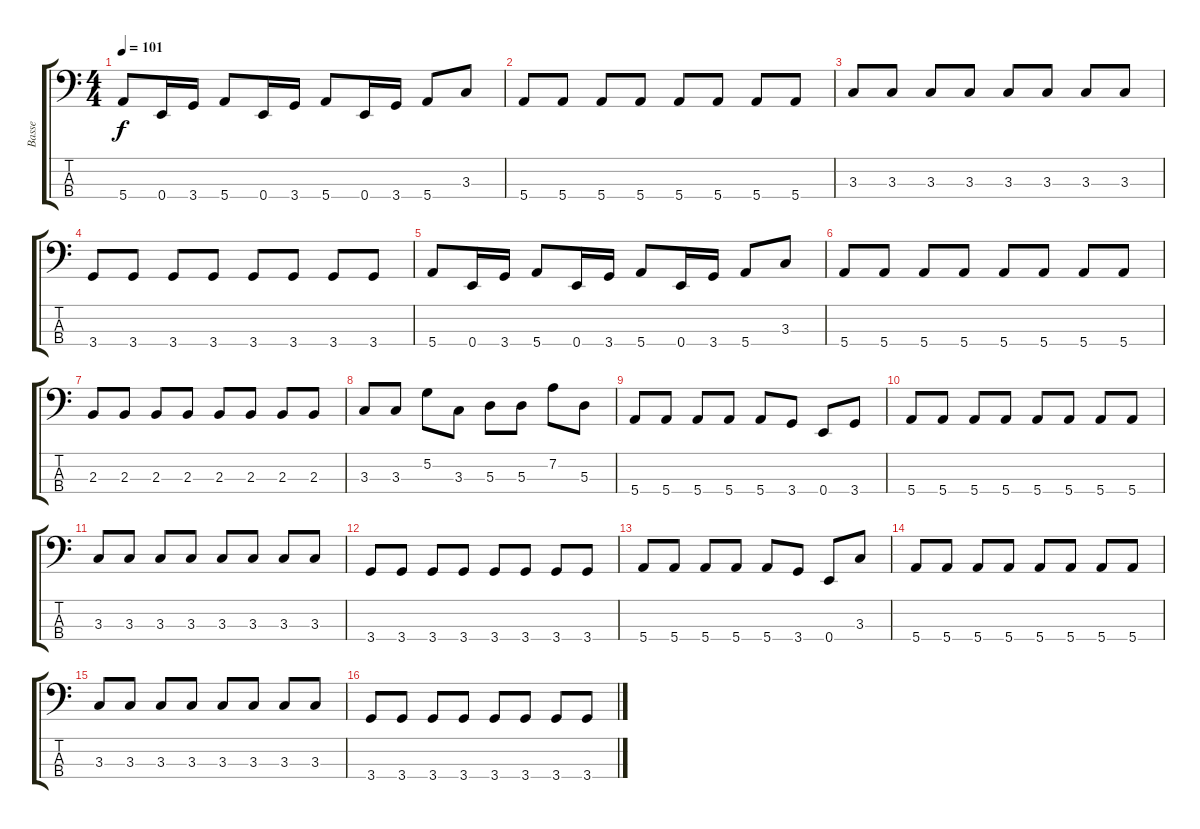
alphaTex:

\track ("Basse" "Basse") {instrument electricbasspick}
\staff {score tabs}
\tuning (G2 D2 A1 E1) {hide}
\ts (4 4)
\tempo 101
\clef f4
\ks c
5.4.8{dy f} 0.4.16 3.4.16 5.4.8 0.4.16 3.4.16 5.4.8 0.4.16 3.4.16 5.4.8 3.3.8 |
5.4.8 5.4.8 5.4.8 5.4.8 5.4.8 5.4.8 5.4.8 5.4.8 |
3.3.8 3.3.8 3.3.8 3.3.8 3.3.8 3.3.8 3.3.8 3.3.8 |
3.4.8 3.4.8 3.4.8 3.4.8 3.4.8 3.4.8 3.4.8 3.4.8 |
5.4.8 0.4.16 3.4.16 5.4.8 0.4.16 3.4.16 5.4.8 0.4.16 3.4.16 5.4.8 3.3.8 |
5.4.8 5.4.8 5.4.8 5.4.8 5.4.8 5.4.8 5.4.8 5.4.8 |
2.3.8 2.3.8 2.3.8 2.3.8 2.3.8 2.3.8 2.3.8 2.3.8 |
3.3.8 3.3.8 5.2.8 3.3.8 5.3.8 5.3.8 7.2.8 5.3.8 |
5.4.8 5.4.8 5.4.8 5.4.8 5.4.8 3.4.8 0.4.8 3.4.8 |
5.4.8 5.4.8 5.4.8 5.4.8 5.4.8 5.4.8 5.4.8 5.4.8 |
3.3.8 3.3.8 3.3.8 3.3.8 3.3.8 3.3.8 3.3.8 3.3.8 |
3.4.8 3.4.8 3.4.8 3.4.8 3.4.8 3.4.8 3.4.8 3.4.8 |
5.4.8 5.4.8 5.4.8 5.4.8 5.4.8 3.4.8 0.4.8 3.3.8 |
5.4.8 5.4.8 5.4.8 5.4.8 5.4.8 5.4.8 5.4.8 5.4.8 |
3.3.8 3.3.8 3.3.8 3.3.8 3.3.8 3.3.8 3.3.8 3.3.8 |
3.4.8 3.4.8 3.4.8 3.4.8 3.4.8 3.4.8 3.4.8 3.4.8
